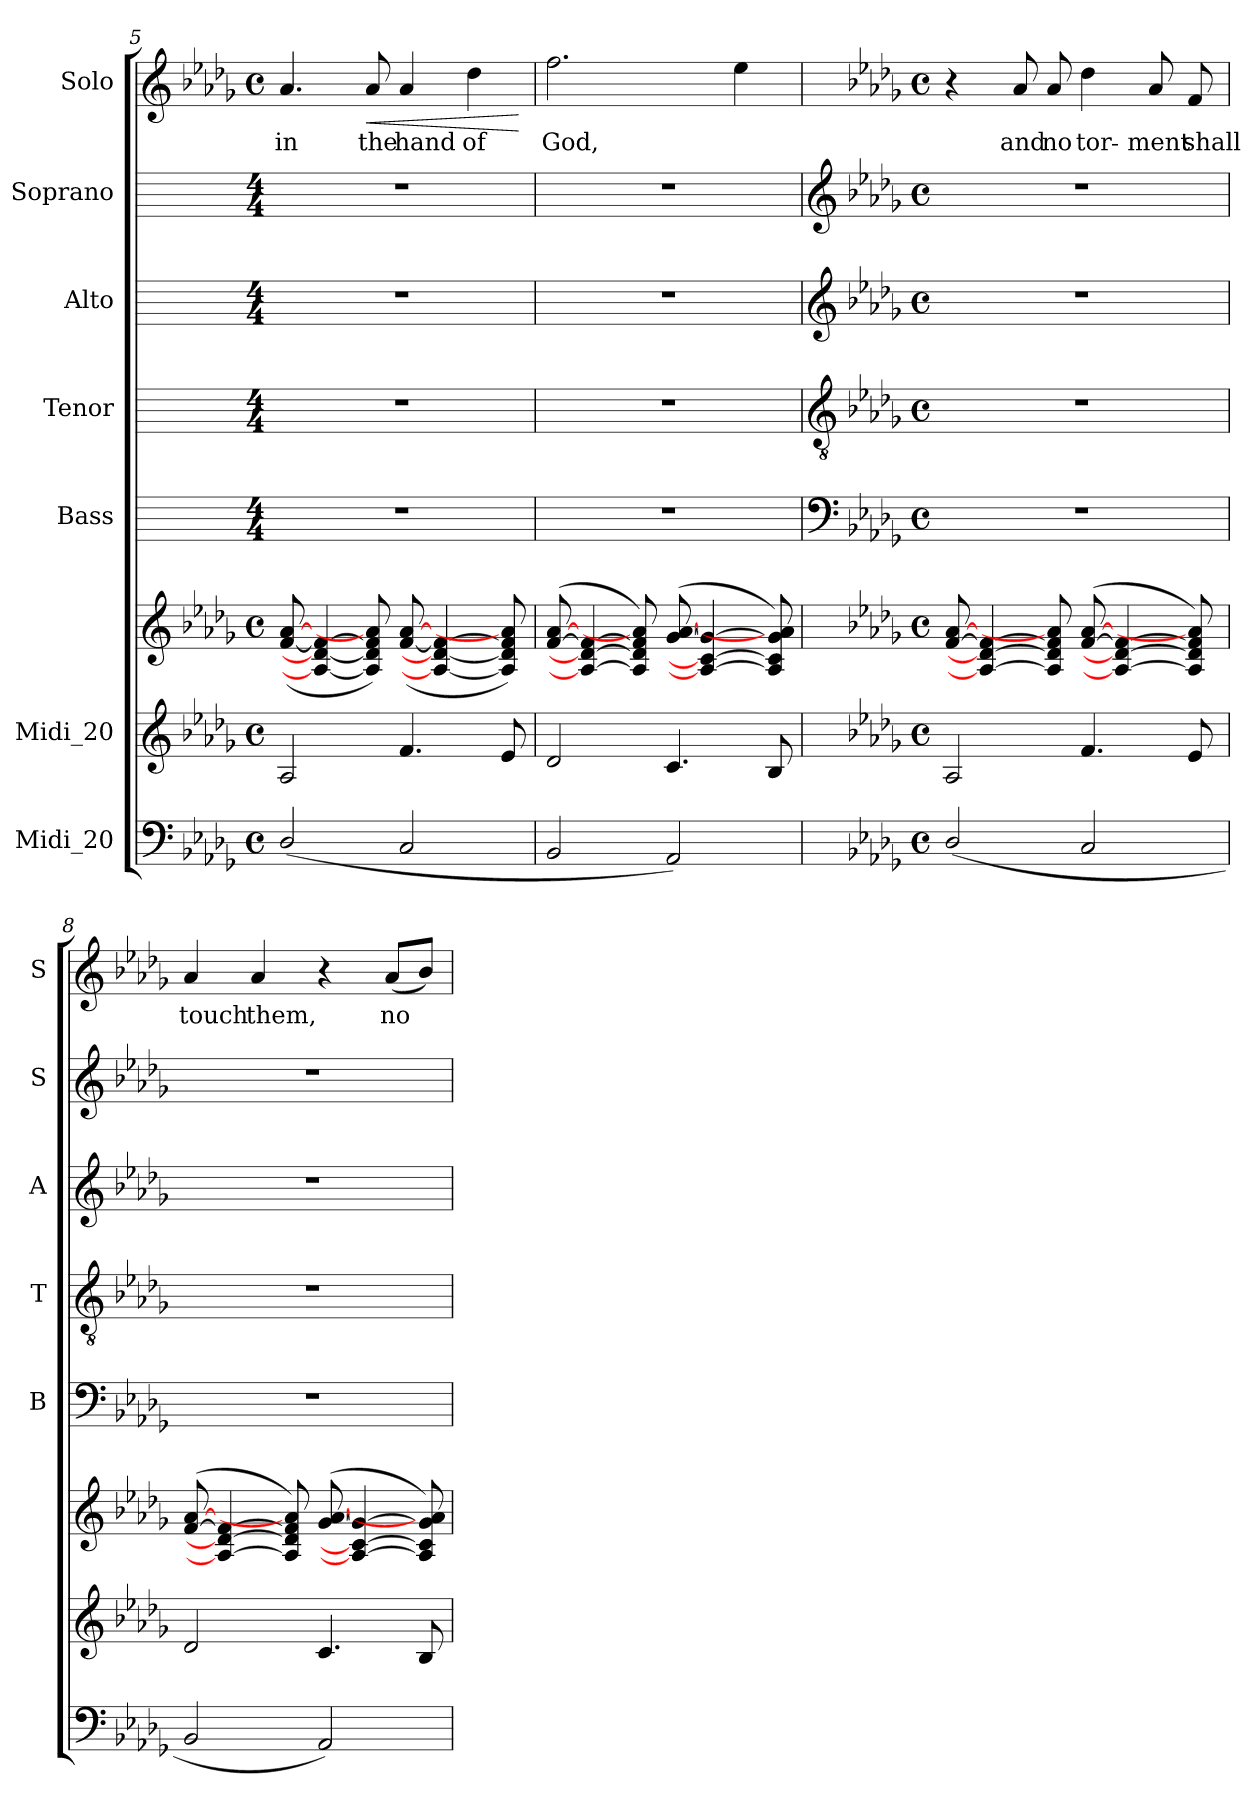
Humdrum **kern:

**kern	**kern	**kern	**kern	**kern	**kern	**kern	**kern	**text	**dynam
*part7	*part6	*part6	*part5	*part4	*part3	*part2	*part1	*part1	*part1
*staff8	*staff7	*staff6	*staff5	*staff4	*staff3	*staff2	*staff1	*staff1	*staff1
*I"Midi_20	*I"Midi_20	*	*I"Bass	*I"Tenor	*I"Alto	*I"Soprano	*I"Solo	*	*
*	*	*	*I'B	*I'T	*I'A	*I'S	*I'S	*	*
*clefF4	*clefG2	*clefG2	*	*	*	*	*clefG2	*	*
*k[b-e-a-d-g-]	*k[b-e-a-d-g-]	*k[b-e-a-d-g-]	*	*	*	*	*k[b-e-a-d-g-]	*	*
*D-:	*D-:	*D-:	*	*	*	*	*D-:	*	*
*M4/4	*M4/4	*M4/4	*M4/4	*M4/4	*M4/4	*M4/4	*M4/4	*	*
*met(c)	*met(c)	*met(c)	*	*	*	*	*met(c)	*	*
=5	=5	=5	=5	=5	=5	=5	=5	=5	=5
*	*^	*^	*	*	*	*	*	*	*
!	!	!	!	!	!	!	!	!	!	!LO:LY:b	!
(<2D-/	2A-	1ryy	(>[8f/ [8a-/	1ryy	1r	1r	1r	1r	4.a-	in	.
.	.	.	4A-/_ 4d-/_ 4f/_	.	.	.	.	.	.	.	.
!	!	!	!	!	!	!	!	!	!	!LO:LY:b	!LO:HP:b
.	.	.	8A-/] 8d-/] 8f/] 8a-/])	.	.	.	.	.	8a-	the	<
!	!	!	!	!	!	!	!	!	!	!LO:LY:b	!
2C	(<4.f	.	(>[8f/ [8a-/	.	.	.	.	.	4a-	hand	.
.	.	.	4A-/_ 4d-/_ 4f/_	.	.	.	.	.	.	.	.
!	!	!	!	!	!	!	!	!	!	!LO:LY:b	!
.	.	.	.	.	.	.	.	.	4dd-	of	.
.	8e-	.	8A-/] 8d-/] 8f/] 8a-/])	.	.	.	.	.	.	.	.
*	*v	*v	*	*	*	*	*	*	*	*	*
*	*	*v	*v	*	*	*	*	*	*	*
.	.	.	.	.	.	.	.	.	[
=6	=6	=6	=6	=6	=6	=6	=6	=6	=6
*	*^	*^	*	*	*	*	*	*	*
!	!	!	!	!	!	!	!	!	!	!LO:LY:b	!
2BB-	2d-	1ryy	(>[8f/ [8a-/	1ryy	1r	1r	1r	1r	2.ff	God,	.
.	.	.	4A-/_ 4d-/_ 4f/_	.	.	.	.	.	.	.	.
.	.	.	8A-/] 8d-/] 8f/] 8a-/])	.	.	.	.	.	.	.	.
2AA-)	4.c	.	(>[8g-/ [8a-/	.	.	.	.	.	.	.	.
.	.	.	4A-/_ 4c/_ 4g-/_	.	.	.	.	.	.	.	.
.	.	.	.	.	.	.	.	.	4ee-	.	.
.	8B-	.	8A-/] 8c/] 8g-/] 8a-/])	.	.	.	.	.	.	.	.
!!LO:LB:g=z
=7	=7	=7	=7	=7	=7	=7	=7	=7	=7	=7	=7
*	*	*	*	*	*clefF4	*clefGv2	*clefG2	*clefG2	*	*	*
*	*	*	*	*	*k[b-e-a-d-g-]	*k[b-e-a-d-g-]	*k[b-e-a-d-g-]	*k[b-e-a-d-g-]	*	*	*
*	*	*	*	*	*D-:	*D-:	*D-:	*D-:	*	*	*
*M4/4	*M4/4	*	*M4/4	*	*M4/4	*M4/4	*M4/4	*M4/4	*M4/4	*	*
*met(c)	*met(c)	*	*met(c)	*	*met(c)	*met(c)	*met(c)	*met(c)	*met(c)	*	*
(<2D-/	2A-	1ryy	[8f [8a-	1ryy	1r	1r	1r	1r	4r	.	.
.	.	.	4A-_ 4d-_ 4f_	.	.	.	.	.	.	.	.
!	!	!	!	!	!	!	!	!	!	!LO:LY:b	!
.	.	.	.	.	.	.	.	.	8a-	and	.
!	!	!	!	!	!	!	!	!	!	!LO:LY:b	!
.	.	.	8A-] 8d-] 8f] 8a-])	.	.	.	.	.	8a-	no	.
!	!	!	!	!	!	!	!	!	!	!LO:LY:b	!
2C	4.f	.	(<[8f [8a-	.	.	.	.	.	4dd-	tor-	.
.	.	.	4A-_ 4d-_ 4f_	.	.	.	.	.	.	.	.
!	!	!	!	!	!	!	!	!	!	!LO:LY:b	!
.	.	.	.	.	.	.	.	.	8a-	-ment	.
!	!	!	!	!	!	!	!	!	!	!LO:LY:b	!
.	8e-	.	8A-] 8d-] 8f] 8a-])	.	.	.	.	.	8f	shall	.
=8	=8	=8	=8	=8	=8	=8	=8	=8	=8	=8	=8
!	!	!	!	!	!	!	!	!	!	!LO:LY:b	!
2BB-	2d-	1ryy	(<[8f [8a-	1ryy	1r	1r	1r	1r	4a-	touch	.
.	.	.	4A-_ 4d-_ 4f_	.	.	.	.	.	.	.	.
!	!	!	!	!	!	!	!	!	!	!LO:LY:b	!
.	.	.	.	.	.	.	.	.	4a-	them,	.
.	.	.	8A-] 8d-] 8f] 8a-])	.	.	.	.	.	.	.	.
2AA-)	4.c	.	(<[8g- [8a-	.	.	.	.	.	4r	.	.
.	.	.	4A-_ 4c_ 4g-_	.	.	.	.	.	.	.	.
!	!	!	!	!	!	!	!	!	!	!LO:LY:b	!
.	.	.	.	.	.	.	.	.	(<8a-L	no	.
.	8B-	.	8A-] 8c] 8g-] 8a-])	.	.	.	.	.	8b-J)	.	.
*	*v	*v	*	*	*	*	*	*	*	*	*
*	*	*v	*v	*	*	*	*	*	*	*
=	=	=	=	=	=	=	=	=	=
*-	*-	*-	*-	*-	*-	*-	*-	*-	*-
